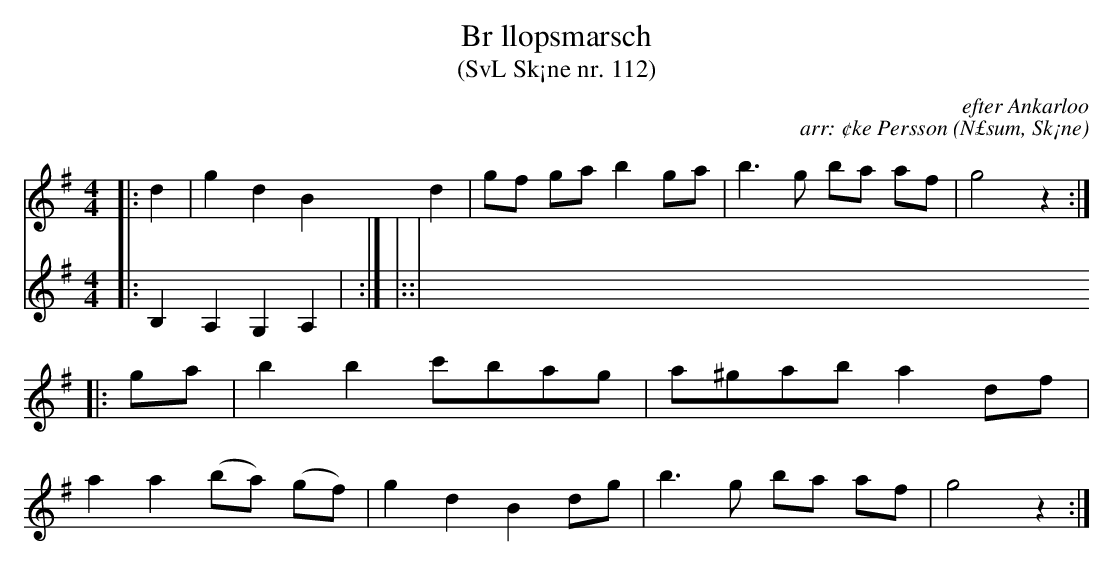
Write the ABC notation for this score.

X:1
T:Br llopsmarsch
T:(SvL Sk¡ne nr. 112)
C:efter Ankarloo
C:arr: ¢ke Persson
O:N£sum, Sk¡ne
M:4/4
L:1/8
K:G
V:1
|: d2 | g2 d2 B2 d2 | gf ga b2 ga | b3 g ba af | g4 z2 :|
|: ga | b2 b2 c'bag | a^gab a2 df |
a2 a2 (ba) (gf) | g2 d2 B2 dg | b3 g ba af | g4 z2 :|
V:2
|: B,2 A,2 G,2 A,2 | :|
|::|
